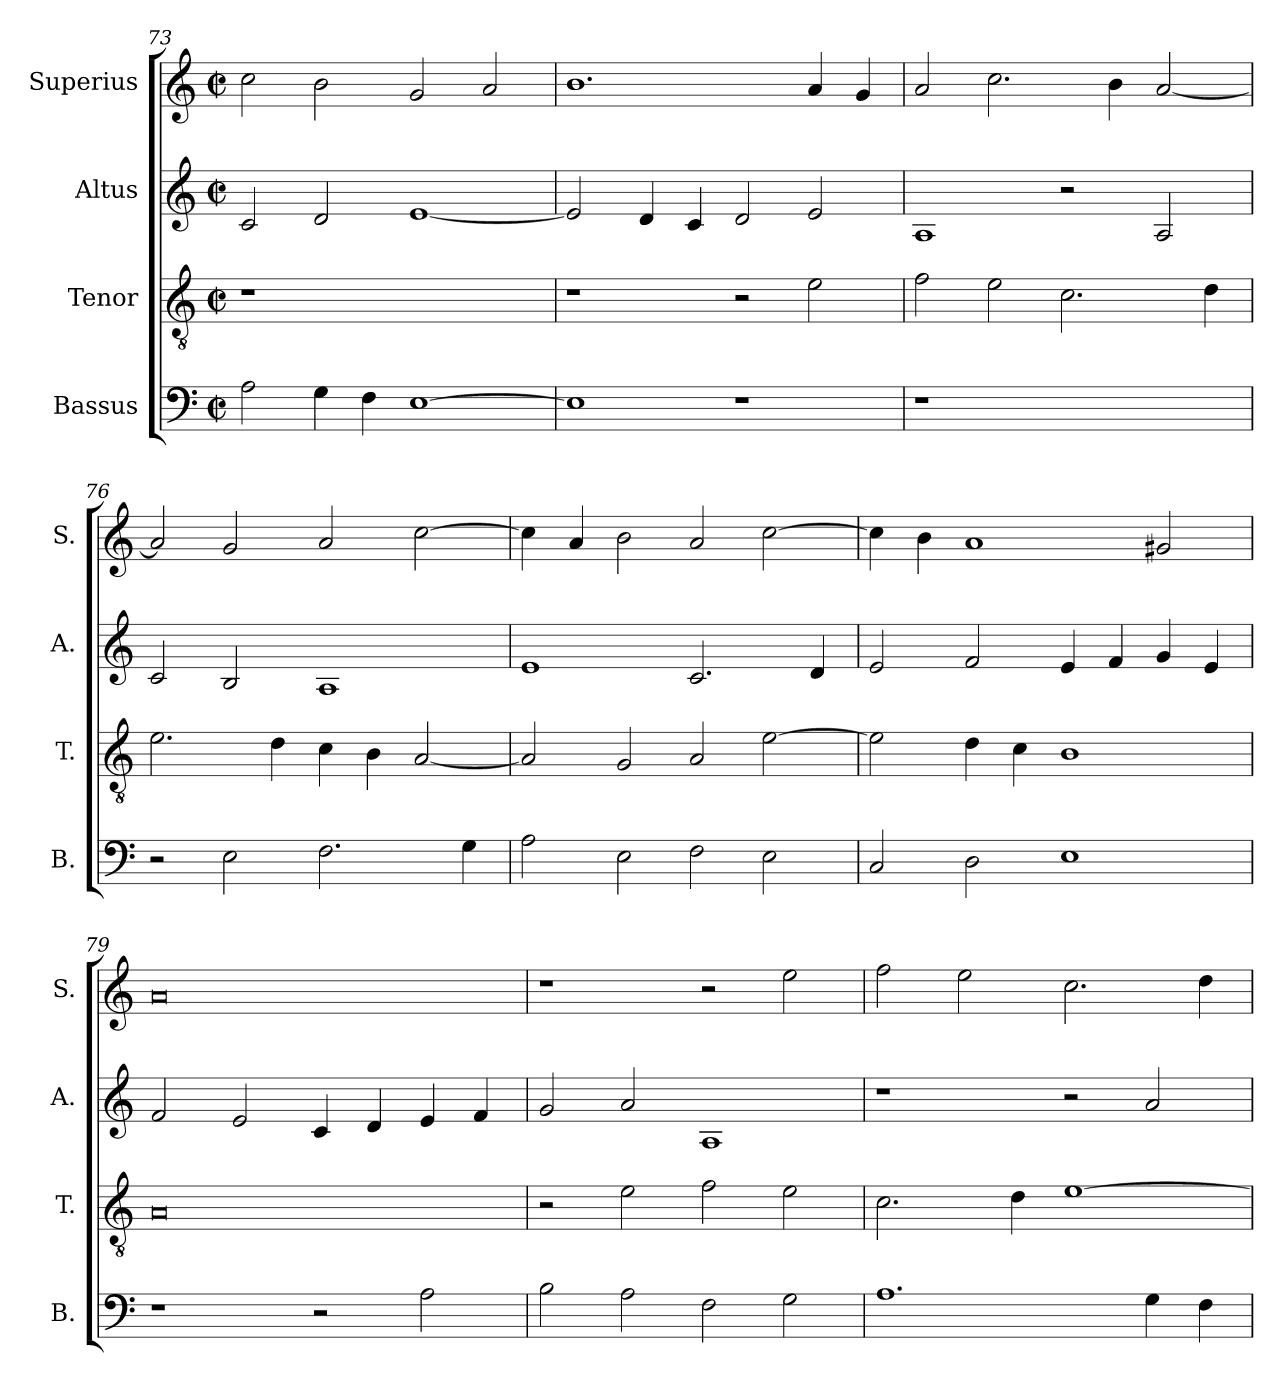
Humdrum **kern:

**kern	**kern	**kern	**kern
*part4	*part3	*part2	*part1
*staff4	*staff3	*staff2	*staff1
*I"Bassus	*I"Tenor	*I"Altus	*I"Superius
*I'B.	*I'T.	*I'A.	*I'S.
!!LO:LB:g=z
*clefF4	*clefGv2	*clefG2	*clefG2
*	*ITrd7c12	*	*
*k[]	*k[]	*k[]	*k[]
*C:	*C:	*C:	*C:
*M2/2	*M2/2	*M2/2	*M2/2
*met(c|)	*met(c|)	*met(c|)	*met(c|)
=73	=73	=73	=73
!	!LO:N:vis=1	!	!
2Ai\	1r	2ci/	2cci\
4Gi\	.	2di/	2bi\
4Fi\	.	.	.
[>1Ei	1ryy	[<1ei	2gi/
.	.	.	2ai/
=74	=74	=74	=74
1Ei]	1r	2ei/]	1.bi
.	.	4di/	.
.	.	4ci/	.
1r	2r	2di/	.
.	2Ei\	2ei/	4ai/
.	.	.	4gi/
=75	=75	=75	=75
!LO:N:vis=1	!	!	!
1r	2Fi\	1Ai	2ai/
.	2Ei\	.	2.cci\
1ryy	2.Ci\	2r	.
.	.	.	4bi\
.	.	2Ai/	[<2ai/
.	4Di\	.	.
=76	=76	=76	=76
2r	2.Ei\	2ci/	2ai/]
2Ei\	.	2Bi/	2gi/
.	4Di\	.	.
2.Fi\	4Ci\	1Ai	2ai/
.	4BBi\	.	.
.	[<2AAi/	.	[>2cci\
4Gi\	.	.	.
!!LO:PB:g=z
=77	=77	=77	=77
2Ai\	2AAi/]	1ei	4cci\]
.	.	.	4ai/
2Ei\	2GGi/	.	2bi\
2Fi\	2AAi/	2.ci/	2ai/
2Ei\	[>2Ei\	.	[>2cci\
.	.	4di/	.
=78	=78	=78	=78
2Ci/	2Ei\]	2ei/	4cci\]
.	.	.	4bi\
2Di\	4Di\	2fi/	1ai
.	4Ci\	.	.
1Ei	1BBi	4ei/	.
.	.	4fi/	.
.	.	4gi/	2g#Xi/
.	.	4ei/	.
=79	=79	=79	=79
1r	0AAi	2fi/	0ai
.	.	2ei/	.
2r	.	4ci/	.
.	.	4di/	.
2Ai\	.	4ei/	.
.	.	4fi/	.
=80	=80	=80	=80
2Bi\	2r	2gi/	1r
2Ai\	2Ei\	2ai/	.
2Fi\	2Fi\	1Ai	2r
2Gi\	2Ei\	.	2eei\
!!LO:LB:g=z
=81	=81	=81	=81
1.Ai	2.Ci\	1r	2ffi\
.	.	.	2eei\
.	4Di\	.	.
.	[>1Ei	2r	2.cci\
4Gi\	.	2ai/	.
4Fi\	.	.	4ddi\
=	=	=	=
*-	*-	*-	*-
